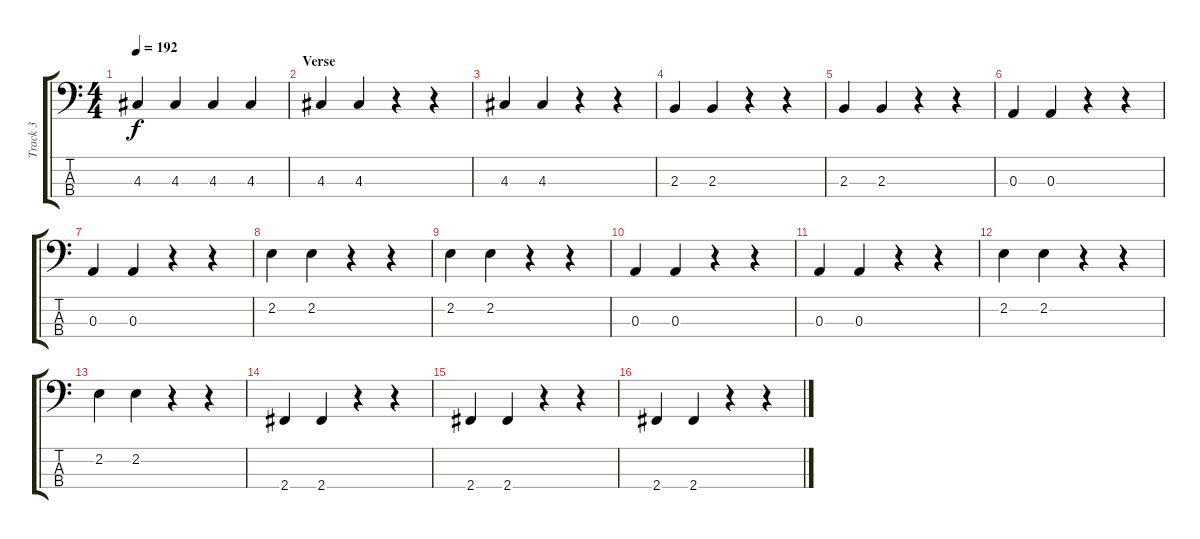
\track ("Track 3" "Track 3") {instrument fretlessbass}
\staff {score tabs}
\tuning (G2 D2 A1 E1) {hide}
\ts (4 4)
\tempo 192
\clef f4
\ks c
4.3.4{dy f} 4.3.4 4.3.4 4.3.4 |
\section ("" "Verse")
4.3.4 4.3.4 r.4 r.4 |
4.3.4 4.3.4 r.4 r.4 |
2.3.4 2.3.4 r.4 r.4 |
2.3.4 2.3.4 r.4 r.4 |
0.3.4 0.3.4 r.4 r.4 |
0.3.4 0.3.4 r.4 r.4 |
2.2.4 2.2.4 r.4 r.4 |
2.2.4 2.2.4 r.4 r.4 |
0.3.4 0.3.4 r.4 r.4 |
0.3.4 0.3.4 r.4 r.4 |
2.2.4 2.2.4 r.4 r.4 |
2.2.4 2.2.4 r.4 r.4 |
2.4.4 2.4.4 r.4 r.4 |
2.4.4 2.4.4 r.4 r.4 |
2.4.4 2.4.4 r.4 r.4
